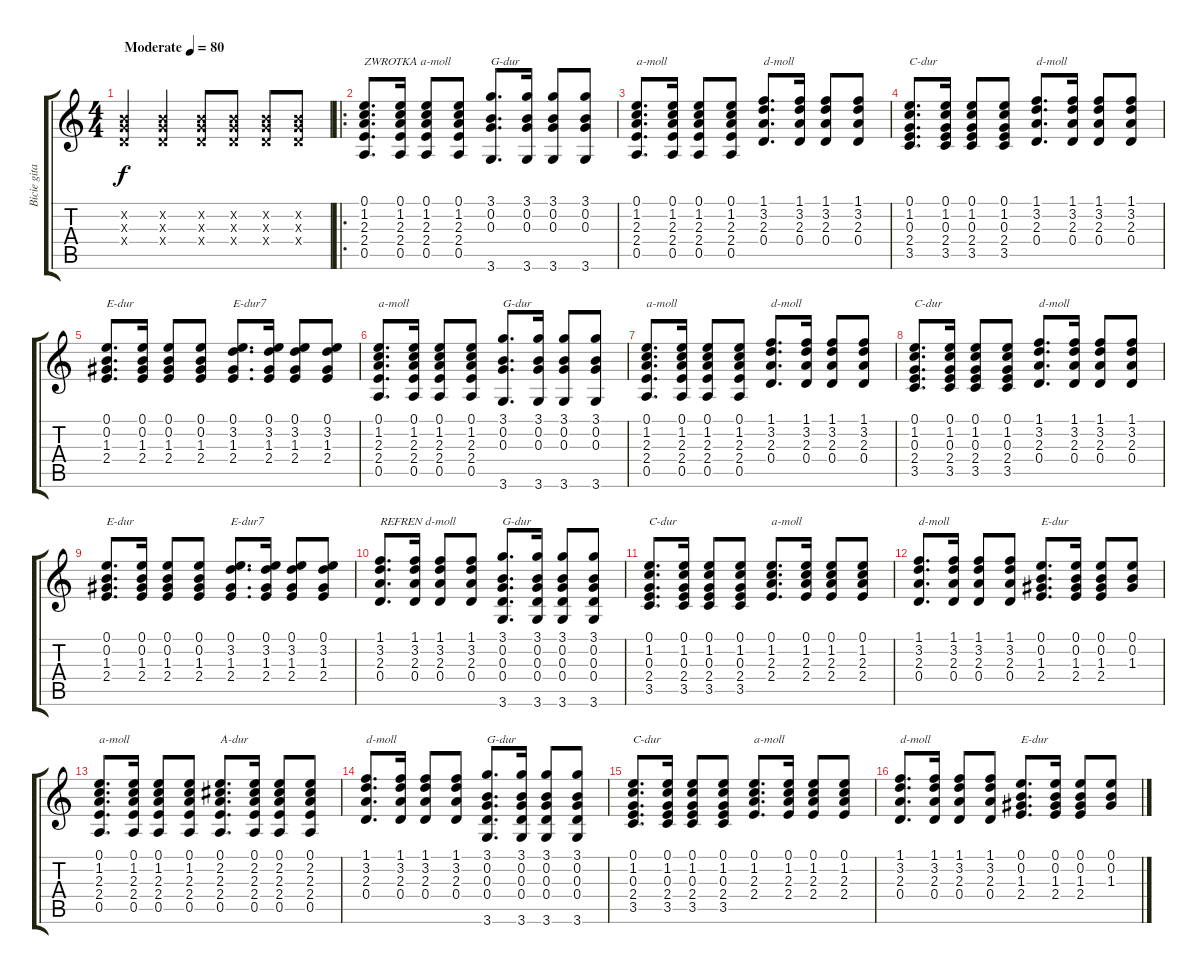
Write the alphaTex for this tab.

\track ("Bicie gitarowe" "Bicie gita") {instrument acousticguitarnylon}
\staff {score tabs}
\tuning (E4 B3 G3 D3 A2 E2) {hide}
\ts (4 4)
\tempo (80 "Moderate")
\clef g2
\ks c
(0.2{x} 0.3{x} 0.4{x}).4{dy f instrument acousticguitarnylon} (0.2{x} 0.3{x} 0.4{x}).4 (0.2{x} 0.3{x} 0.4{x}).8 (0.2{x} 0.3{x} 0.4{x}).8 (0.2{x} 0.3{x} 0.4{x}).8 (0.2{x} 0.3{x} 0.4{x}).8 |
\ro
(0.1 1.2 2.3 2.4 0.5).8{d txt "ZWROTKA a-moll"} (0.1 1.2 2.3 2.4 0.5).16 (0.1 1.2 2.3 2.4 0.5).8 (0.1 1.2 2.3 2.4 0.5).8 (3.1 0.2 0.3 3.6).8{d txt "G-dur"} (3.1 0.2 0.3 3.6).16 (3.1 0.2 0.3 3.6).8 (3.1 0.2 0.3 3.6).8 |
(0.1 1.2 2.3 2.4 0.5).8{d txt "a-moll"} (0.1 1.2 2.3 2.4 0.5).16 (0.1 1.2 2.3 2.4 0.5).8 (0.1 1.2 2.3 2.4 0.5).8 (1.1 3.2 2.3 0.4).8{d txt "d-moll"} (1.1 3.2 2.3 0.4).16 (1.1 3.2 2.3 0.4).8 (1.1 3.2 2.3 0.4).8 |
(0.1 1.2 0.3 2.4 3.5).8{d txt "C-dur"} (0.1 1.2 0.3 2.4 3.5).16 (0.1 1.2 0.3 2.4 3.5).8 (0.1 1.2 0.3 2.4 3.5).8 (1.1 3.2 2.3 0.4).8{d txt "d-moll"} (1.1 3.2 2.3 0.4).16 (1.1 3.2 2.3 0.4).8 (1.1 3.2 2.3 0.4).8 |
(0.1 0.2 1.3 2.4).8{d txt "E-dur"} (0.1 0.2 1.3 2.4).16 (0.1 0.2 1.3 2.4).8 (0.1 0.2 1.3 2.4).8 (0.1 3.2 1.3 2.4).8{d txt "E-dur7"} (0.1 3.2 1.3 2.4).16 (0.1 3.2 1.3 2.4).8 (0.1 3.2 1.3 2.4).8 |
(0.1 1.2 2.3 2.4 0.5).8{d txt "a-moll"} (0.1 1.2 2.3 2.4 0.5).16 (0.1 1.2 2.3 2.4 0.5).8 (0.1 1.2 2.3 2.4 0.5).8 (3.1 0.2 0.3 3.6).8{d txt "G-dur"} (3.1 0.2 0.3 3.6).16 (3.1 0.2 0.3 3.6).8 (3.1 0.2 0.3 3.6).8 |
(0.1 1.2 2.3 2.4 0.5).8{d txt "a-moll"} (0.1 1.2 2.3 2.4 0.5).16 (0.1 1.2 2.3 2.4 0.5).8 (0.1 1.2 2.3 2.4 0.5).8 (1.1 3.2 2.3 0.4).8{d txt "d-moll"} (1.1 3.2 2.3 0.4).16 (1.1 3.2 2.3 0.4).8 (1.1 3.2 2.3 0.4).8 |
(0.1 1.2 0.3 2.4 3.5).8{d txt "C-dur"} (0.1 1.2 0.3 2.4 3.5).16 (0.1 1.2 0.3 2.4 3.5).8 (0.1 1.2 0.3 2.4 3.5).8 (1.1 3.2 2.3 0.4).8{d txt "d-moll"} (1.1 3.2 2.3 0.4).16 (1.1 3.2 2.3 0.4).8 (1.1 3.2 2.3 0.4).8 |
(0.1 0.2 1.3 2.4).8{d txt "E-dur"} (0.1 0.2 1.3 2.4).16 (0.1 0.2 1.3 2.4).8 (0.1 0.2 1.3 2.4).8 (0.1 3.2 1.3 2.4).8{d txt "E-dur7"} (0.1 3.2 1.3 2.4).16 (0.1 3.2 1.3 2.4).8 (0.1 3.2 1.3 2.4).8 |
(1.1 3.2 2.3 0.4).8{d txt "REFREN d-moll"} (1.1 3.2 2.3 0.4).16 (1.1 3.2 2.3 0.4).8 (1.1 3.2 2.3 0.4).8 (3.1 0.2 0.3 0.4 3.6).8{d txt "G-dur"} (3.1 0.2 0.3 0.4 3.6).16 (3.1 0.2 0.3 0.4 3.6).8 (3.1 0.2 0.3 0.4 3.6).8 |
(0.1 1.2 0.3 2.4 3.5).8{d txt "C-dur"} (0.1 1.2 0.3 2.4 3.5).16 (0.1 1.2 0.3 2.4 3.5).8 (0.1 1.2 0.3 2.4 3.5).8 (0.1 1.2 2.3 2.4).8{d txt "a-moll"} (0.1 1.2 2.3 2.4).16 (0.1 1.2 2.3 2.4).8 (0.1 1.2 2.3 2.4).8 |
(1.1 3.2 2.3 0.4).8{d txt "d-moll"} (1.1 3.2 2.3 0.4).16 (1.1 3.2 2.3 0.4).8 (1.1 3.2 2.3 0.4).8 (0.1 0.2 1.3 2.4).8{d txt "E-dur"} (0.1 0.2 1.3 2.4).16 (0.1 0.2 1.3 2.4).8 (0.1 0.2 1.3).8 |
(0.1 1.2 2.3 2.4 0.5).8{d txt "a-moll"} (0.1 1.2 2.3 2.4 0.5).16 (0.1 1.2 2.3 2.4 0.5).8 (0.1 1.2 2.3 2.4 0.5).8 (0.1 2.2 2.3 2.4 0.5).8{d txt "A-dur"} (0.1 2.2 2.3 2.4 0.5).16 (0.1 2.2 2.3 2.4 0.5).8 (0.1 2.2 2.3 2.4 0.5).8 |
(1.1 3.2 2.3 0.4).8{d txt "d-moll"} (1.1 3.2 2.3 0.4).16 (1.1 3.2 2.3 0.4).8 (1.1 3.2 2.3 0.4).8 (3.1 0.2 0.3 0.4 3.6).8{d txt "G-dur"} (3.1 0.2 0.3 0.4 3.6).16 (3.1 0.2 0.3 0.4 3.6).8 (3.1 0.2 0.3 0.4 3.6).8 |
(0.1 1.2 0.3 2.4 3.5).8{d txt "C-dur"} (0.1 1.2 0.3 2.4 3.5).16 (0.1 1.2 0.3 2.4 3.5).8 (0.1 1.2 0.3 2.4 3.5).8 (0.1 1.2 2.3 2.4).8{d txt "a-moll"} (0.1 1.2 2.3 2.4).16 (0.1 1.2 2.3 2.4).8 (0.1 1.2 2.3 2.4).8 |
(1.1 3.2 2.3 0.4).8{d txt "d-moll"} (1.1 3.2 2.3 0.4).16 (1.1 3.2 2.3 0.4).8 (1.1 3.2 2.3 0.4).8 (0.1 0.2 1.3 2.4).8{d txt "E-dur"} (0.1 0.2 1.3 2.4).16 (0.1 0.2 1.3 2.4).8 (0.1 0.2 1.3).8
